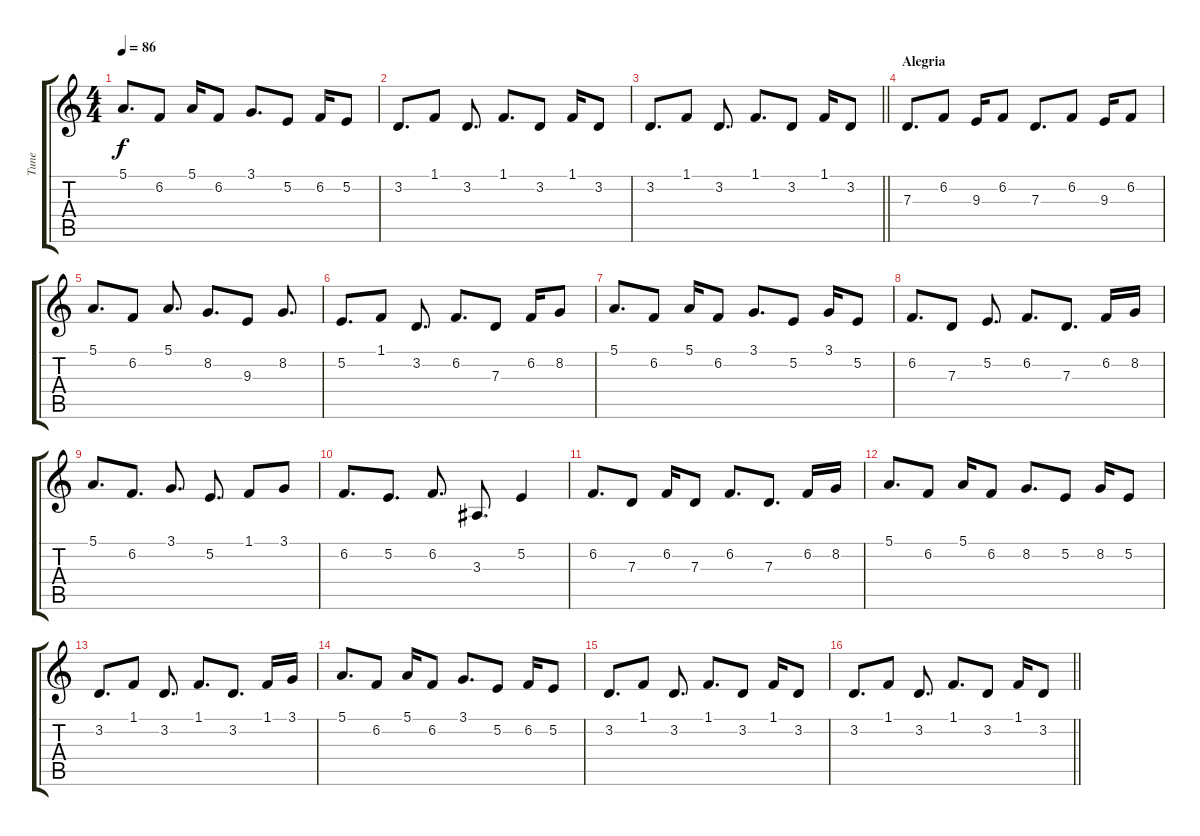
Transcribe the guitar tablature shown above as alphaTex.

\track ("Tune" "Tune") {instrument dulcimer}
\staff {score tabs}
\tuning (E4 B3 G3 D3 A2 E2) {hide}
\ts (4 4)
\tempo 86
\clef g2
\ks c
5.1.8{d dy f} 6.2.8 5.1.16 6.2.8 3.1.8{d} 5.2.8 6.2.16 5.2.8 |
3.2.8{d} 1.1.8 3.2.8{d} 1.1.8{d} 3.2.8 1.1.16 3.2.8 |
\barLineRight lightlight
3.2.8{d} 1.1.8 3.2.8{d} 1.1.8{d} 3.2.8 1.1.16 3.2.8 |
\section ("" "Alegria")
7.3.8{d} 6.2.8 9.3.16 6.2.8 7.3.8{d} 6.2.8 9.3.16 6.2.8 |
5.1.8{d} 6.2.8 5.1.8{d} 8.2.8{d} 9.3.8 8.2.8{d} |
5.2.8{d} 1.1.8 3.2.8{d} 6.2.8{d} 7.3.8 6.2.16 8.2.8 |
5.1.8{d} 6.2.8 5.1.16 6.2.8 3.1.8{d} 5.2.8 3.1.16 5.2.8 |
6.2.8{d} 7.3.8 5.2.8{d} 6.2.8{d} 7.3.8{d} 6.2.16 8.2.16 |
5.1.8{d} 6.2.8{d} 3.1.8{d} 5.2.8{d} 1.1.8 3.1.8 |
6.2.8{d} 5.2.8{d} 6.2.8{d} 3.3.8{d} 5.2.4 |
6.2.8{d} 7.3.8 6.2.16 7.3.8 6.2.8{d} 7.3.8{d} 6.2.16 8.2.16 |
5.1.8{d} 6.2.8 5.1.16 6.2.8 8.2.8{d} 5.2.8 8.2.16 5.2.8 |
3.2.8{d} 1.1.8 3.2.8{d} 1.1.8{d} 3.2.8{d} 1.1.16 3.1.16 |
5.1.8{d} 6.2.8 5.1.16 6.2.8 3.1.8{d} 5.2.8 6.2.16 5.2.8 |
3.2.8{d} 1.1.8 3.2.8{d} 1.1.8{d} 3.2.8 1.1.16 3.2.8 |
\barLineRight lightlight
3.2.8{d} 1.1.8 3.2.8{d} 1.1.8{d} 3.2.8 1.1.16 3.2.8
